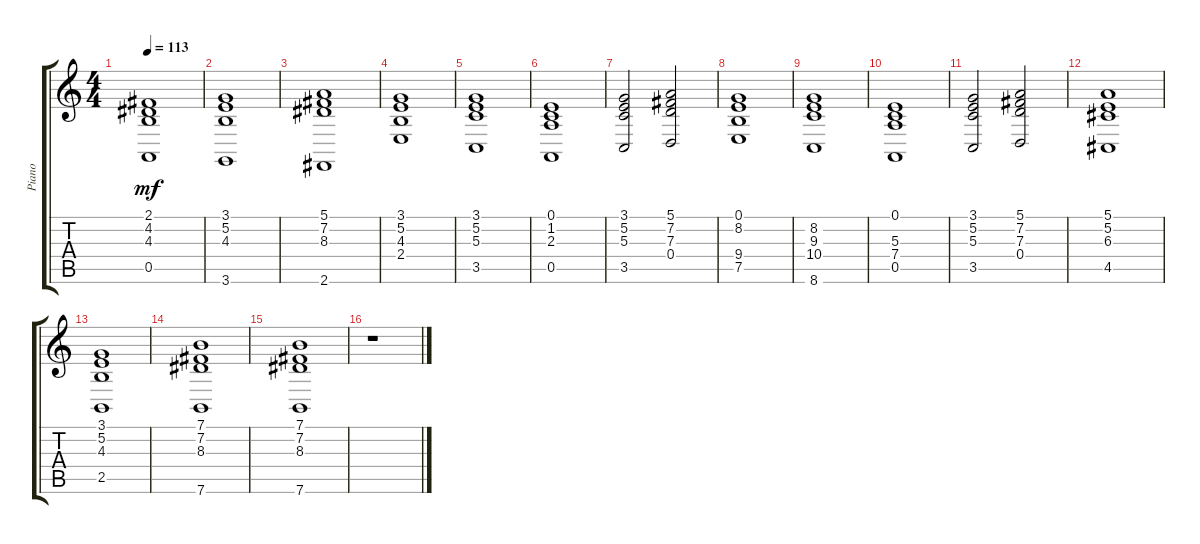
\track ("Piano" "Piano") {instrument electricpiano2}
\staff {score tabs}
\tuning (E4 B3 G3 D3 A2 E2) {hide}
\ts (4 4)
\tempo 113
\clef g2
\ks c
(2.1 4.2 4.3 0.5).1{dy mf} |
(3.1 5.2 4.3 3.6).1 |
(5.1 7.2 8.3 2.6).1 |
(3.1 5.2 4.3 2.4).1 |
(3.1 5.2 5.3 3.5).1 |
(0.1 1.2 2.3 0.5).1 |
(3.1 5.2 5.3 3.5).2 (5.1 7.2 7.3 0.4).2 |
(0.1 8.2 9.4 7.5).1 |
(8.2 9.3 10.4 8.6).1 |
(0.1 5.3 7.4 0.5).1 |
(3.1 5.2 5.3 3.5).2 (5.1 7.2 7.3 0.4).2 |
(5.1 5.2 6.3 4.5).1 |
(3.1 5.2 4.3 2.5).1 |
(7.1 7.2 8.3 7.6).1 |
(7.1 7.2 8.3 7.6).1 |
r.1
